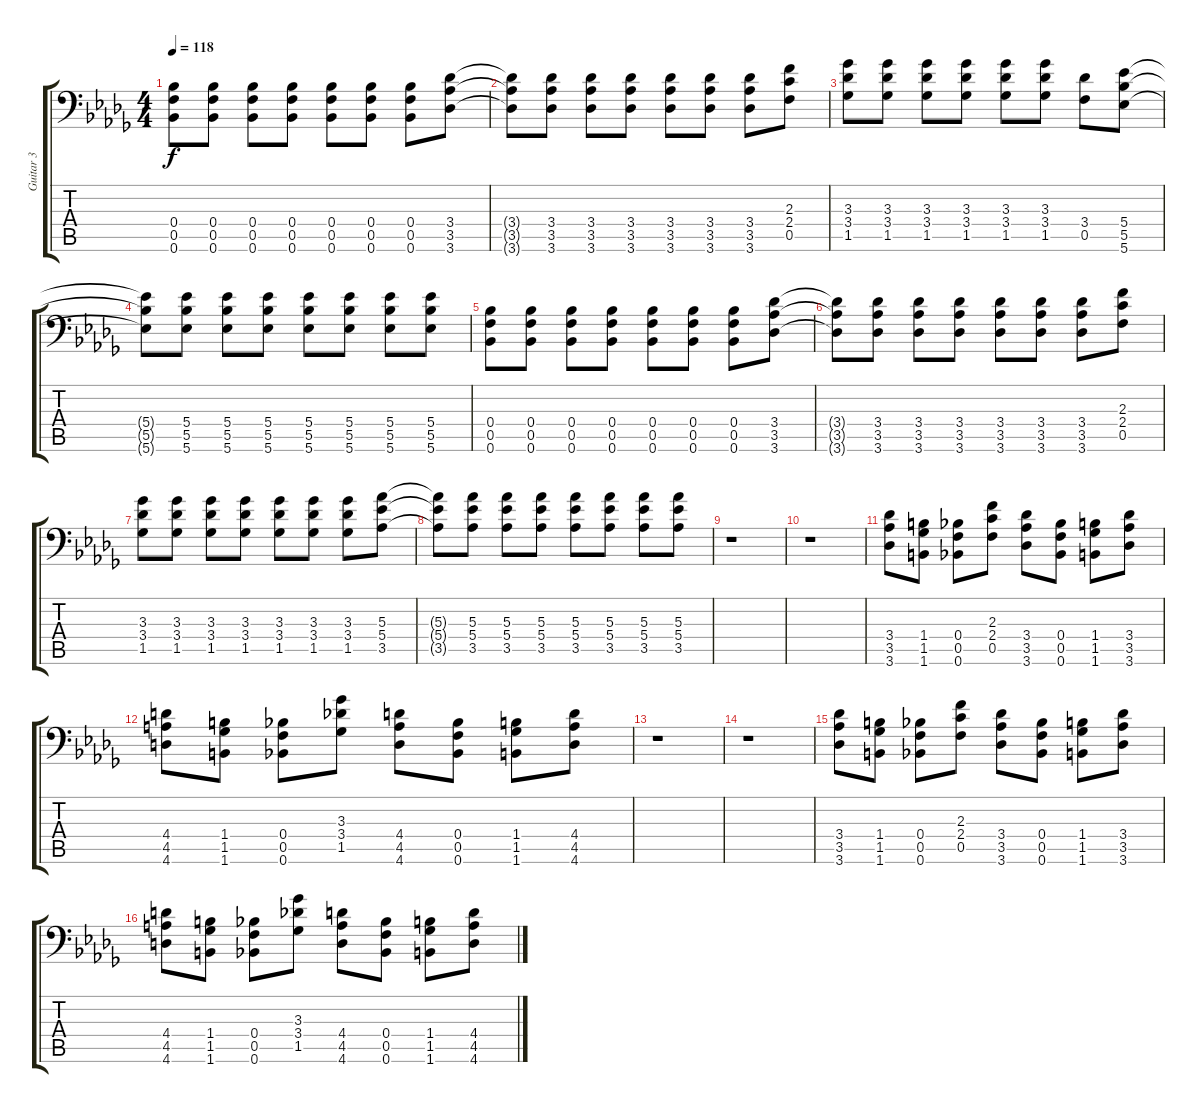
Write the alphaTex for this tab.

\track ("Guitar 3" "Guitar 3") {instrument distortionguitar}
\staff {score tabs}
\tuning (C4 G3 Eb3 Bb2 F2 Bb1) {hide}
\ts (4 4)
\tempo 118
\clef f4
\ks db
(0.4 0.5 0.6).8{dy f} (0.4 0.5 0.6).8 (0.4 0.5 0.6).8 (0.4 0.5 0.6).8 (0.4 0.5 0.6).8 (0.4 0.5 0.6).8 (0.4 0.5 0.6).8 (3.4 3.5 3.6).8 |
(3.4{t} 3.5{t} 3.6{t}).8 (3.4 3.5 3.6).8 (3.4 3.5 3.6).8 (3.4 3.5 3.6).8 (3.4 3.5 3.6).8 (3.4 3.5 3.6).8 (3.4 3.5 3.6).8 (2.3 2.4 0.5).8 |
(3.3 3.4 1.5).8 (3.3 3.4 1.5).8 (3.3 3.4 1.5).8 (3.3 3.4 1.5).8 (3.3 3.4 1.5).8 (3.3 3.4 1.5).8 (3.4 0.5).8 (5.4 5.5 5.6).8 |
(5.4{t} 5.5{t} 5.6{t}).8 (5.4 5.5 5.6).8 (5.4 5.5 5.6).8 (5.4 5.5 5.6).8 (5.4 5.5 5.6).8 (5.4 5.5 5.6).8 (5.4 5.5 5.6).8 (5.4 5.5 5.6).8 |
(0.4 0.5 0.6).8 (0.4 0.5 0.6).8 (0.4 0.5 0.6).8 (0.4 0.5 0.6).8 (0.4 0.5 0.6).8 (0.4 0.5 0.6).8 (0.4 0.5 0.6).8 (3.4 3.5 3.6).8 |
(3.4{t} 3.5{t} 3.6{t}).8 (3.4 3.5 3.6).8 (3.4 3.5 3.6).8 (3.4 3.5 3.6).8 (3.4 3.5 3.6).8 (3.4 3.5 3.6).8 (3.4 3.5 3.6).8 (2.3 2.4 0.5).8 |
(3.3 3.4 1.5).8 (3.3 3.4 1.5).8 (3.3 3.4 1.5).8 (3.3 3.4 1.5).8 (3.3 3.4 1.5).8 (3.3 3.4 1.5).8 (3.3 3.4 1.5).8 (5.3 5.4 3.5).8 |
(5.3{t} 5.4{t} 3.5{t}).8 (5.3 5.4 3.5).8 (5.3 5.4 3.5).8 (5.3 5.4 3.5).8 (5.3 5.4 3.5).8 (5.3 5.4 3.5).8 (5.3 5.4 3.5).8 (5.3 5.4 3.5).8 |
r.1 |
r.1 |
(3.4 3.5 3.6).8 (1.4 1.5 1.6).8 (0.4 0.5 0.6).8 (2.3 2.4 0.5).8 (3.4 3.5 3.6).8 (0.4 0.5 0.6).8 (1.4 1.5 1.6).8 (3.4 3.5 3.6).8 |
(4.4 4.5 4.6).8 (1.4 1.5 1.6).8 (0.4 0.5 0.6).8 (3.3 3.4 1.5).8 (4.4 4.5 4.6).8 (0.4 0.5 0.6).8 (1.4 1.5 1.6).8 (4.4 4.5 4.6).8 |
r.1 |
r.1 |
(3.4 3.5 3.6).8 (1.4 1.5 1.6).8 (0.4 0.5 0.6).8 (2.3 2.4 0.5).8 (3.4 3.5 3.6).8 (0.4 0.5 0.6).8 (1.4 1.5 1.6).8 (3.4 3.5 3.6).8 |
(4.4 4.5 4.6).8 (1.4 1.5 1.6).8 (0.4 0.5 0.6).8 (3.3 3.4 1.5).8 (4.4 4.5 4.6).8 (0.4 0.5 0.6).8 (1.4 1.5 1.6).8 (4.4 4.5 4.6).8
